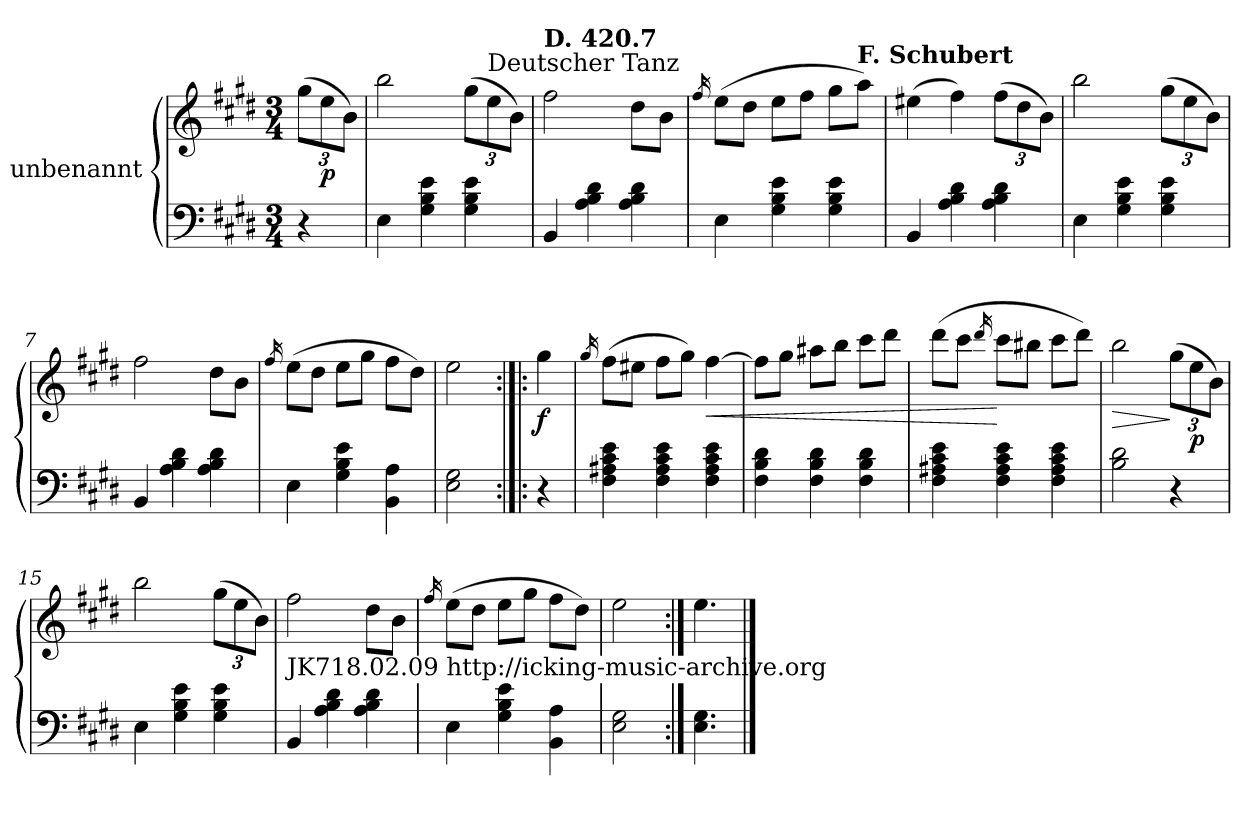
**kern	**kern	**dynam
*part1	*part1	*part1
*staff2	*staff1	*staff1/2
*I"unbenannt	*	*
*clefF4	*clefG2	*
*k[f#c#g#d#]	*k[f#c#g#d#]	*
*M3/4	*M3/4	*
*	*Xbrackettup	*
=1	=1	=1
4r	(12gg#\L	.
!	!	!LO:DY:b
.	12ee\	p
.	12b\J)	.
=2	=2	=2
4E\	2bb\	.
4G#\ 4B\ 4e\	.	.
4G#\ 4B\ 4e\	(12gg#\L	.
!	!LO:TX:a:t=Deutscher Tanz	!
.	12ee\	.
.	12b\J)	.
=3	=3	=3
!	!LO:TX:a:B:t=D. 420.7	!
4BB/	2ff#\	.
4A\ 4B\ 4d#\	.	.
4A\ 4B\ 4d#\	8dd#\L	.
.	8b\J	.
=4	=4	=4
.	16qff#/	.
4E\	(8ee\L	.
.	8dd#\J	.
4G#\ 4B\ 4e\	8ee\L	.
.	8ff#\J	.
4G#\ 4B\ 4e\	8gg#\L	.
!	!LO:TX:a:B:t=F. Schubert	!
.	8aa\J)	.
!!LO:LB:g=z
=5	=5	=5
4BB/	(4ee#X\	.
4A\ 4B\ 4d#\	4ff#\)	.
4A\ 4B\ 4d#\	(12ff#\L	.
.	12dd#\	.
.	12b\J)	.
=6	=6	=6
4E\	2bb\	.
4G#\ 4B\ 4e\	.	.
4G#\ 4B\ 4e\	(12gg#\L	.
.	12ee\	.
.	12b\J)	.
=7	=7	=7
4BB/	2ff#\	.
4A\ 4B\ 4d#\	.	.
4A\ 4B\ 4d#\	8dd#\L	.
.	8b\J	.
=8	=8	=8
.	16qff#/	.
4E\	(8ee\L	.
.	8dd#\J	.
4G#\ 4B\ 4e\	8ee\L	.
.	8gg#\J	.
4BB\ 4A\	8ff#\L	.
.	8dd#\J)	.
=9	=9	=9
2E\ 2G#\	2ee\	.
!!LO:LB:g=z
=10:|!|:	=10:|!|:	=10:|!|:
!	!	!LO:DY:b
4r	4gg#\	f
=11	=11	=11
.	16qgg#/	.
4F#\ 4A#X\ 4c#\ 4e\	(8ff#\L	.
.	8ee#X\J	.
4F#\ 4A#\ 4c#\ 4e\	8ff#\L	.
.	8gg#\J)	.
!	!	!LO:HP:b
4F#\ 4A#\ 4c#\ 4e\	[4ff#\	<
=12	=12	=12
4F#\ 4B\ 4d#\	8ff#\L]	.
.	8gg#\J	.
4F#\ 4B\ 4d#\	8aa#X\L	.
.	8bb\J	.
4F#\ 4B\ 4d#\	8ccc#\L	.
.	8ddd#\J	.
=13	=13	=13
4F#\ 4A#X\ 4c#\ 4e\	(8ddd#\L	.
.	8ccc#\J	.
.	16qddd#/	.
4F#\ 4A#\ 4c#\ 4e\	8ccc#\L	[
.	8bb#X\J	.
4F#\ 4A#\ 4c#\ 4e\	8ccc#\L	.
.	8ddd#\J)	.
!!LO:LB:g=z
=14	=14	=14
!	!	!LO:HP:b
2B\ 2d#\	2bb\	>
4r	(12gg#\L	]
!	!	!LO:DY:b
.	12ee\	p
.	12b\J)	.
=15	=15	=15
4E\	2bb\	.
4G#\ 4B\ 4e\	.	.
4G#\ 4B\ 4e\	(12gg#\L	.
.	12ee\	.
.	12b\J)	.
=16	=16	=16
!LO:TX:a:t=JK718.02.09 http&colon;//icking-music-archive.org	!	!
4BB/	2ff#\	.
4A\ 4B\ 4d#\	.	.
4A\ 4B\ 4d#\	8dd#\L	.
.	8b\J	.
=17	=17	=17
.	16qff#/	.
4E\	(8ee\L	.
.	8dd#\J	.
4G#\ 4B\ 4e\	8ee\L	.
.	8gg#\J	.
4BB\ 4A\	8ff#\L	.
.	8dd#\J)	.
=18	=18	=18
2E\ 2G#\	2ee\	.
=19:|!	=19:|!	=19:|!
4.E\ 4.G#\	4.ee\	.
==	==	==
*-	*-	*-
